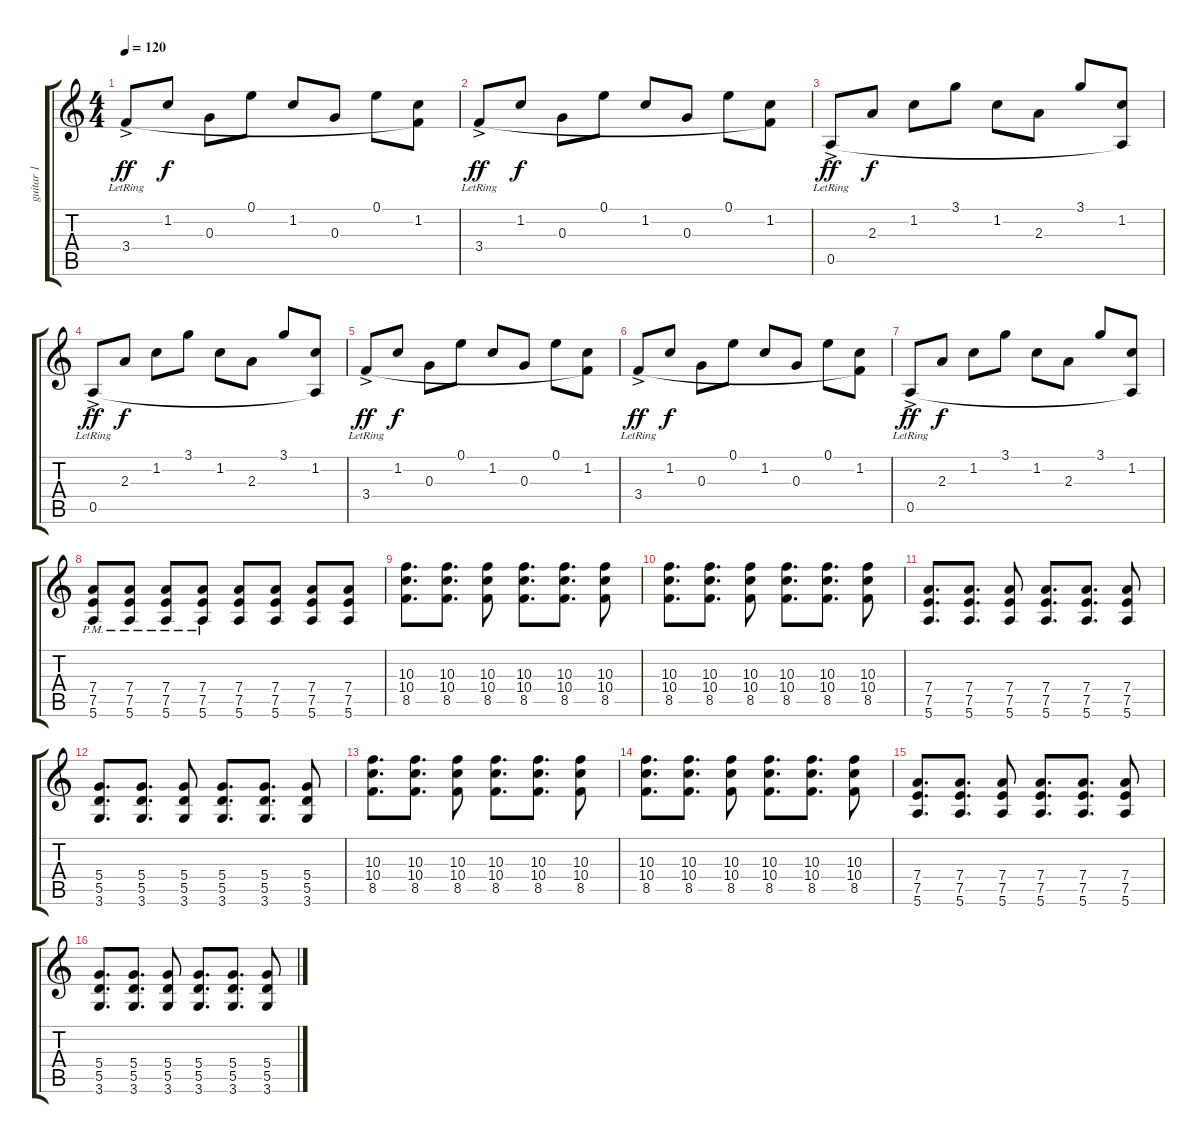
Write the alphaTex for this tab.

\track ("guitar 1" "guitar 1") {instrument electricguitarclean}
\staff {score tabs}
\tuning (E4 B3 G3 D3 A2 E2) {hide}
\ts (4 4)
\tempo 120
\clef g2
\ks c
3.4{ac lr}.8{dy ff instrument electricguitarclean} 1.2.8{dy f} 0.3.8 0.1.8 1.2.8 0.3.8 0.1.8 (1.2 3.4{t}).8 |
3.4{ac lr}.8{dy ff} 1.2.8{dy f} 0.3.8 0.1.8 1.2.8 0.3.8 0.1.8 (1.2 3.4{t}).8 |
0.5{ac lr}.8{dy ff} 2.3.8{dy f} 1.2.8 3.1.8 1.2.8 2.3.8 3.1.8 (1.2 0.5{t}).8 |
0.5{ac lr}.8{dy ff} 2.3.8{dy f} 1.2.8 3.1.8 1.2.8 2.3.8 3.1.8 (1.2 0.5{t}).8 |
3.4{ac lr}.8{dy ff} 1.2.8{dy f} 0.3.8 0.1.8 1.2.8 0.3.8 0.1.8 (1.2 3.4{t}).8 |
3.4{ac lr}.8{dy ff} 1.2.8{dy f} 0.3.8 0.1.8 1.2.8 0.3.8 0.1.8 (1.2 3.4{t}).8 |
0.5{ac lr}.8{dy ff} 2.3.8{dy f} 1.2.8 3.1.8 1.2.8 2.3.8 3.1.8 (1.2 0.5{t}).8 |
(7.4{pm} 7.5{pm} 5.6{pm}).8{instrument distortionguitar} (7.4{pm} 7.5{pm} 5.6{pm}).8 (7.4{pm} 7.5{pm} 5.6{pm}).8 (7.4{pm} 7.5{pm} 5.6{pm}).8 (7.4 7.5 5.6).8 (7.4 7.5 5.6).8 (7.4 7.5 5.6).8 (7.4 7.5 5.6).8 |
(10.3 10.4 8.5).8{d} (10.3 10.4 8.5).8{d} (10.3 10.4 8.5).8 (10.3 10.4 8.5).8{d} (10.3 10.4 8.5).8{d} (10.3 10.4 8.5).8 |
(10.3 10.4 8.5).8{d} (10.3 10.4 8.5).8{d} (10.3 10.4 8.5).8 (10.3 10.4 8.5).8{d} (10.3 10.4 8.5).8{d} (10.3 10.4 8.5).8 |
(7.4 7.5 5.6).8{d} (7.4 7.5 5.6).8{d} (7.4 7.5 5.6).8 (7.4 7.5 5.6).8{d} (7.4 7.5 5.6).8{d} (7.4 7.5 5.6).8 |
(5.4 5.5 3.6).8{d} (5.4 5.5 3.6).8{d} (5.4 5.5 3.6).8 (5.4 5.5 3.6).8{d} (5.4 5.5 3.6).8{d} (5.4 5.5 3.6).8 |
(10.3 10.4 8.5).8{d} (10.3 10.4 8.5).8{d} (10.3 10.4 8.5).8 (10.3 10.4 8.5).8{d} (10.3 10.4 8.5).8{d} (10.3 10.4 8.5).8 |
(10.3 10.4 8.5).8{d} (10.3 10.4 8.5).8{d} (10.3 10.4 8.5).8 (10.3 10.4 8.5).8{d} (10.3 10.4 8.5).8{d} (10.3 10.4 8.5).8 |
(7.4 7.5 5.6).8{d} (7.4 7.5 5.6).8{d} (7.4 7.5 5.6).8 (7.4 7.5 5.6).8{d} (7.4 7.5 5.6).8{d} (7.4 7.5 5.6).8 |
(5.4 5.5 3.6).8{d} (5.4 5.5 3.6).8{d} (5.4 5.5 3.6).8 (5.4 5.5 3.6).8{d} (5.4 5.5 3.6).8{d} (5.4 5.5 3.6).8
